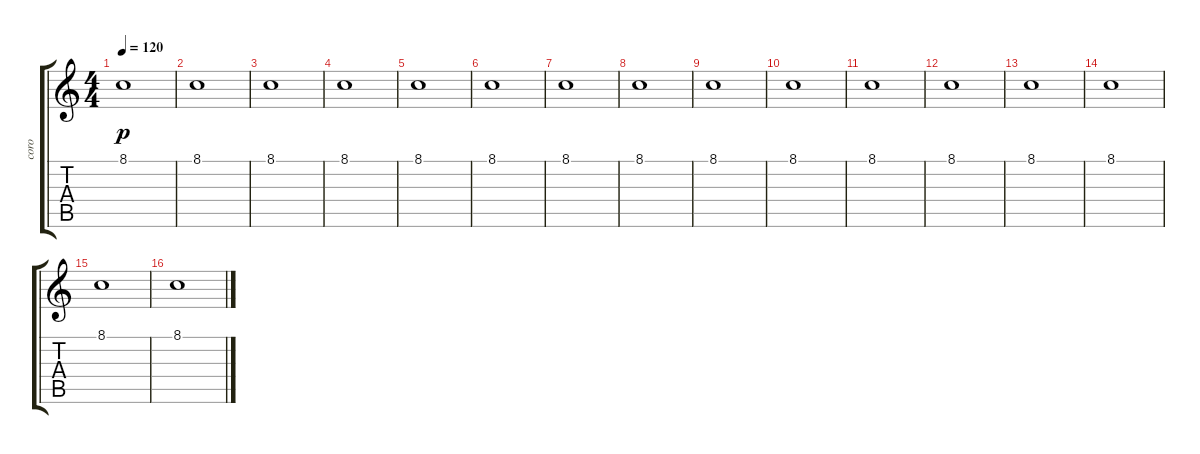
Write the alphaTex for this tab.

\track ("coro" "coro") {instrument choiraahs}
\staff {score tabs}
\tuning (E4 B3 G3 D3 A2 E2) {hide}
\ts (4 4)
\tempo 120
\clef g2
\ks c
8.1.1{dy p} |
8.1.1 |
8.1.1 |
8.1.1 |
8.1.1 |
8.1.1 |
8.1.1 |
8.1.1 |
8.1.1 |
8.1.1 |
8.1.1 |
8.1.1 |
8.1.1 |
8.1.1 |
8.1.1 |
8.1.1
